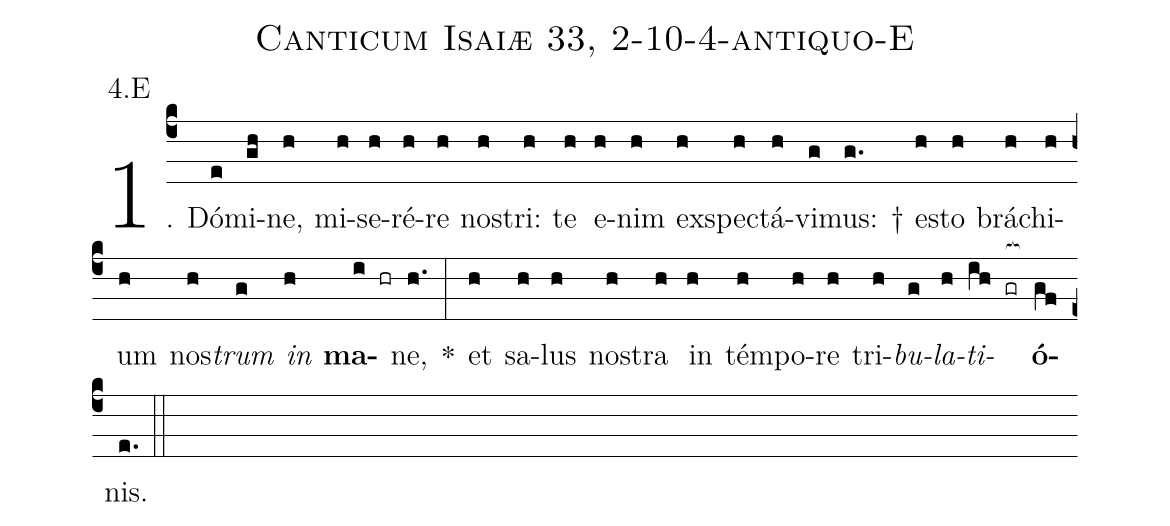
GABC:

name: Canticum Isaiæ 33, 2-10-4-antiquo-E;
annotation: 4.E;
%%
(c4)1. Dó(e)mi(gh)ne,(h) mi(h)se(h)ré(h)re(h) nos(h)tri:(h) te(h) e(h)nim(h) ex(h)spec(h)tá(h)vi(g)mus: †(g.) es(h)to(h) brá(h)chi(h)um(h) nos(h)<i>trum</i>(g) <i>in</i>(h) <b>ma</b>(i hr)ne,(h.) *(:) et(h) sa(h)lus(h) nos(h)tra(h) in(h) tém(h)po(h)re(h) tri(h)<i>bu</i>(g)<i>la</i>(h)<i>ti</i>(ih gr[ocb:1{])<b>ó</b>(gf[ocb:0}])nis.(e.) (::)
